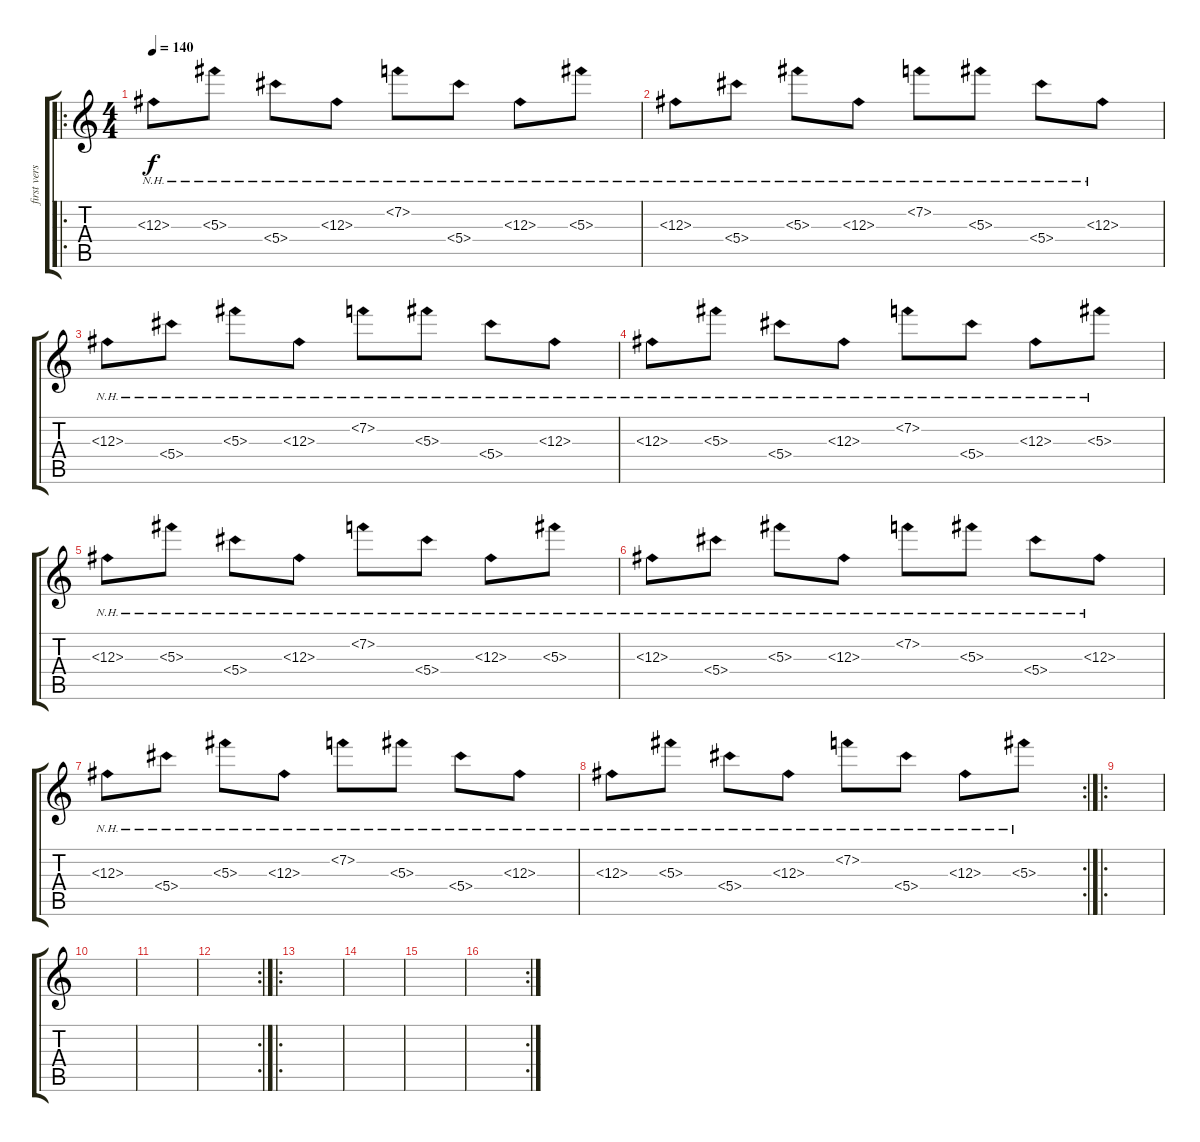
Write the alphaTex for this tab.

\track ("first verse lead" "first vers") {instrument distortionguitar}
\staff {score tabs}
\tuning (Eb4 Bb3 Gb3 Db3 Ab2 Eb2) {hide}
\ro
\ts (4 4)
\tempo 140
\clef g2
\ks c
12.3{nh}.8{dy f} 5.3{nh}.8 5.4{nh}.8 12.3{nh}.8 7.2{nh}.8 5.4{nh}.8 12.3{nh}.8 5.3{nh}.8 |
12.3{nh}.8 5.4{nh}.8 5.3{nh}.8 12.3{nh}.8 7.2{nh}.8 5.3{nh}.8 5.4{nh}.8 12.3{nh}.8 |
12.3{nh}.8 5.4{nh}.8 5.3{nh}.8 12.3{nh}.8 7.2{nh}.8 5.3{nh}.8 5.4{nh}.8 12.3{nh}.8 |
12.3{nh}.8 5.3{nh}.8 5.4{nh}.8 12.3{nh}.8 7.2{nh}.8 5.4{nh}.8 12.3{nh}.8 5.3{nh}.8 |
12.3{nh}.8 5.3{nh}.8 5.4{nh}.8 12.3{nh}.8 7.2{nh}.8 5.4{nh}.8 12.3{nh}.8 5.3{nh}.8 |
12.3{nh}.8 5.4{nh}.8 5.3{nh}.8 12.3{nh}.8 7.2{nh}.8 5.3{nh}.8 5.4{nh}.8 12.3{nh}.8 |
12.3{nh}.8 5.4{nh}.8 5.3{nh}.8 12.3{nh}.8 7.2{nh}.8 5.3{nh}.8 5.4{nh}.8 12.3{nh}.8 |
\rc 2
12.3{nh}.8 5.3{nh}.8 5.4{nh}.8 12.3{nh}.8 7.2{nh}.8 5.4{nh}.8 12.3{nh}.8 5.3{nh}.8 |
\ro
|
|
|
\rc 2
|
\ro
|
|
|
\rc 2
